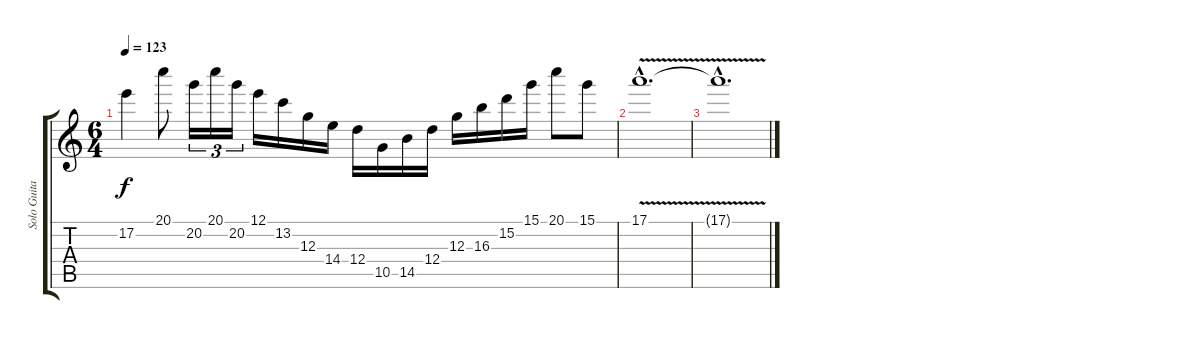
\track ("Solo Guitar" "Solo Guita") {instrument distortionguitar}
\staff {score tabs}
\tuning (E4 B3 G3 D3 A2 E2) {hide}
\ts (6 4)
\tempo 123
\clef g2
\ks c
17.2.4{dy f} 20.1.8 20.2.16{tu (3 2)} 20.1.16{tu (3 2)} 20.2.16{tu (3 2)} 12.1.16 13.2.16 12.3.16 14.4.16 12.4.16 10.5.16 14.5.16 12.4.16 12.3.16 16.3.16 15.2.16 15.1.16 20.1.8 15.1.8 |
17.1{v hac}.1{d} |
17.1{hac t}.1{d}
